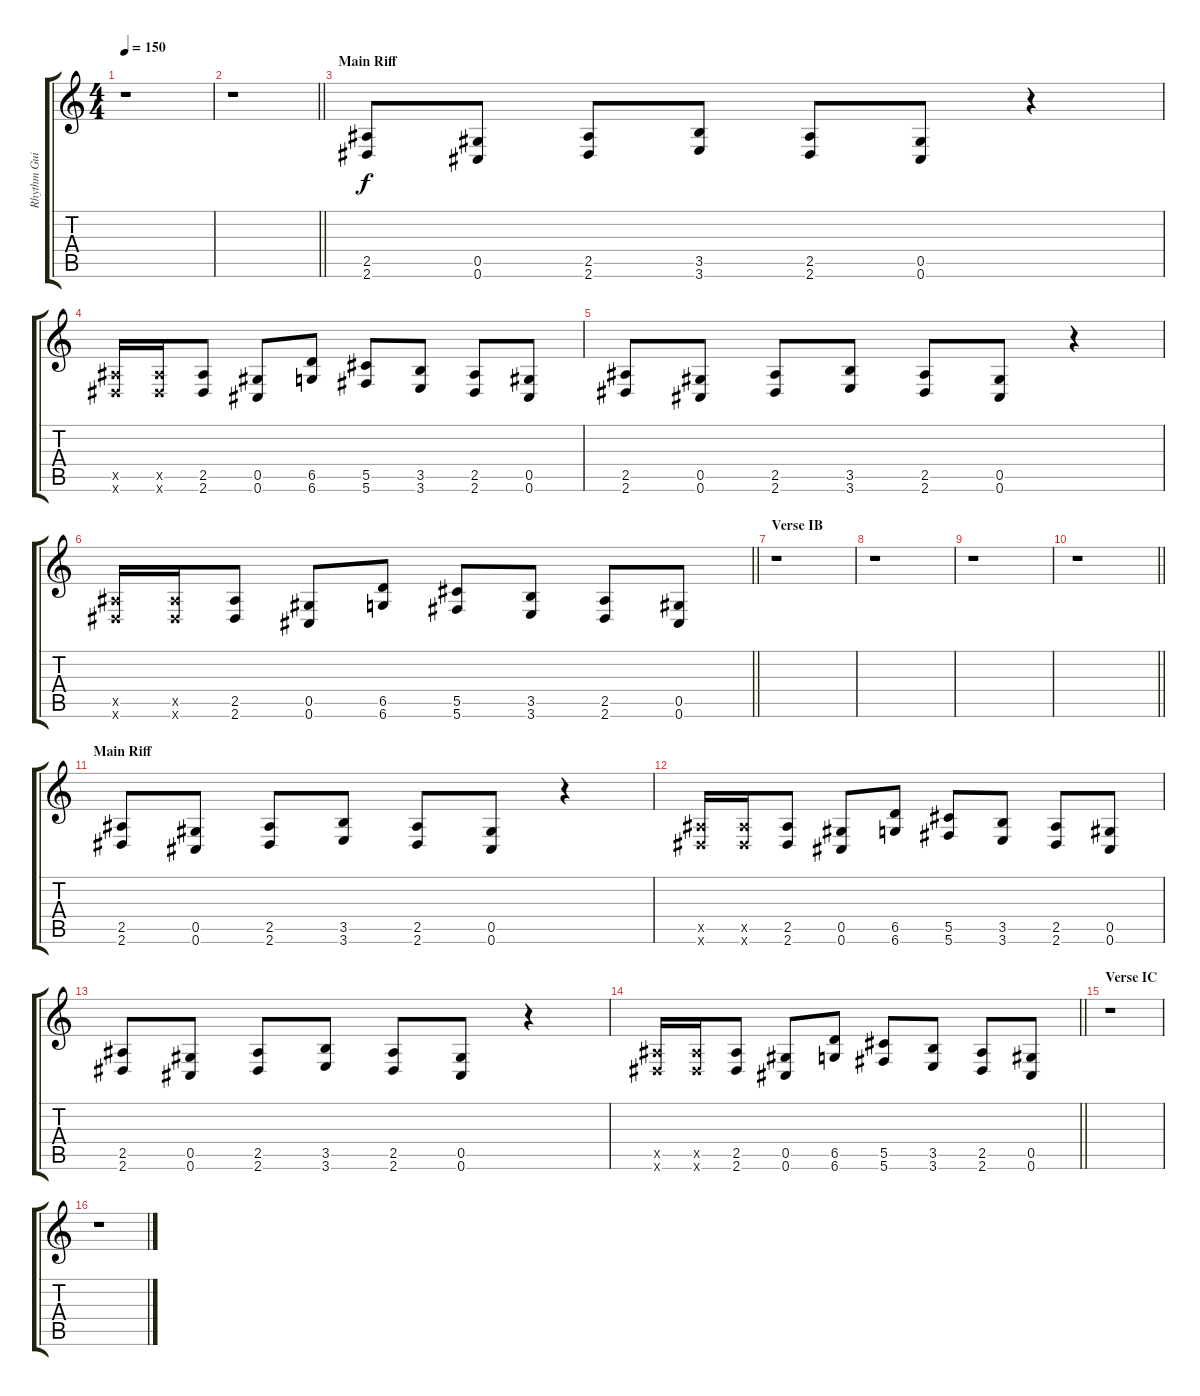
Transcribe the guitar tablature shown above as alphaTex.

\track ("Rhythm Guitar II" "Rhythm Gui") {instrument distortionguitar}
\staff {score tabs}
\tuning (Eb4 Bb3 Gb3 Db3 Ab2 Db2) {hide}
\ts (4 4)
\tempo 150
\clef g2
\ks c
r.1{dy f} |
\barLineRight lightlight
r.1 |
\section ("" "Main Riff")
(2.5 2.6).8 (0.5 0.6).8 (2.5 2.6).8 (3.5 3.6).8 (2.5 2.6).8 (0.5 0.6).8 r.4 |
(2.5{x} 2.6{x}).16 (2.5{x} 2.6{x}).16 (2.5 2.6).8 (0.5 0.6).8 (6.5 6.6).8 (5.5 5.6).8 (3.5 3.6).8 (2.5 2.6).8 (0.5 0.6).8 |
(2.5 2.6).8 (0.5 0.6).8 (2.5 2.6).8 (3.5 3.6).8 (2.5 2.6).8 (0.5 0.6).8 r.4 |
\barLineRight lightlight
(2.5{x} 2.6{x}).16 (2.5{x} 2.6{x}).16 (2.5 2.6).8 (0.5 0.6).8 (6.5 6.6).8 (5.5 5.6).8 (3.5 3.6).8 (2.5 2.6).8 (0.5 0.6).8 |
\section ("" "Verse IB")
r.1 |
r.1 |
r.1 |
\barLineRight lightlight
r.1 |
\section ("" "Main Riff")
(2.5 2.6).8 (0.5 0.6).8 (2.5 2.6).8 (3.5 3.6).8 (2.5 2.6).8 (0.5 0.6).8 r.4 |
(2.5{x} 2.6{x}).16 (2.5{x} 2.6{x}).16 (2.5 2.6).8 (0.5 0.6).8 (6.5 6.6).8 (5.5 5.6).8 (3.5 3.6).8 (2.5 2.6).8 (0.5 0.6).8 |
(2.5 2.6).8 (0.5 0.6).8 (2.5 2.6).8 (3.5 3.6).8 (2.5 2.6).8 (0.5 0.6).8 r.4 |
\barLineRight lightlight
(2.5{x} 2.6{x}).16 (2.5{x} 2.6{x}).16 (2.5 2.6).8 (0.5 0.6).8 (6.5 6.6).8 (5.5 5.6).8 (3.5 3.6).8 (2.5 2.6).8 (0.5 0.6).8 |
\section ("" "Verse IC")
r.1 |
r.1
